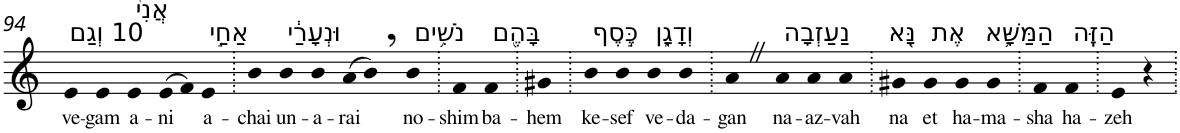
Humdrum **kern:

**kern	**text
*part1	*part1
*staff1	*staff1
*I"Piano	*
*I'Pno	*
!!LO:PB:g=z
*clefG2	*
*k[]	*
=94	=94
!LO:TX:a:t=10 וְגַם	!
!	!LO:LY:b
4e	ve-
!	!LO:LY:b
4e	-gam
!LO:TX:a:t=אֲנִי֙	!
!	!LO:LY:b
4e	a-
!	!LO:LY:b
(>8e	-ni
8f)	.
!LO:TX:a:t=אַחַ֣י	!
!	!LO:LY:b
4e	a-
=95.	=95.
!	!LO:LY:b
4b	-chai
!LO:TX:a:t=וּנְעָרַ֔י	!
!	!LO:LY:b
4b	un-
!	!LO:LY:b
4b	-a-
!	!LO:LY:b
(>8a	-rai
8b,)	.
!LO:TX:a:t=נֹשִׁ֥ים	!
!	!LO:LY:b
4b	no-
=96.	=96.
!	!LO:LY:b
4f	-shim
!LO:TX:a:t=בָּהֶ֖ם	!
!	!LO:LY:b
4f	ba-
=97.	=97.
!	!LO:LY:b
4g#X	-hem
=98.	=98.
!LO:TX:a:t=כֶּ֣סֶף	!
!	!LO:LY:b
4b	ke-
!	!LO:LY:b
4b	-sef
!LO:TX:a:t=וְדָגָ֑ן	!
!	!LO:LY:b
4b	ve-
!	!LO:LY:b
4b	-da-
=99.	=99.
!	!LO:LY:b
4aZ	-gan
!LO:TX:a:t=נַעַזְבָה	!
!	!LO:LY:b
4a	na-
!	!LO:LY:b
4a	-az-
!	!LO:LY:b
4a	-vah
=100.	=100.
!LO:TX:a:t=נָּ֖א	!
!	!LO:LY:b
4g#X	na
!LO:TX:a:t=אֶת	!
!	!LO:LY:b
4g#	et
!LO:TX:a:t=הַמַּשָּׁ֥א	!
!	!LO:LY:b
4g#	ha-
!	!LO:LY:b
4g#	-ma-
=101.	=101.
!	!LO:LY:b
4f	-sha
!LO:TX:a:t=הַזֶּֽה	!
!	!LO:LY:b
4f	ha-
=102.	=102.
!	!LO:LY:b
4e	-zeh
4r	.
=.	=.
*-	*-
